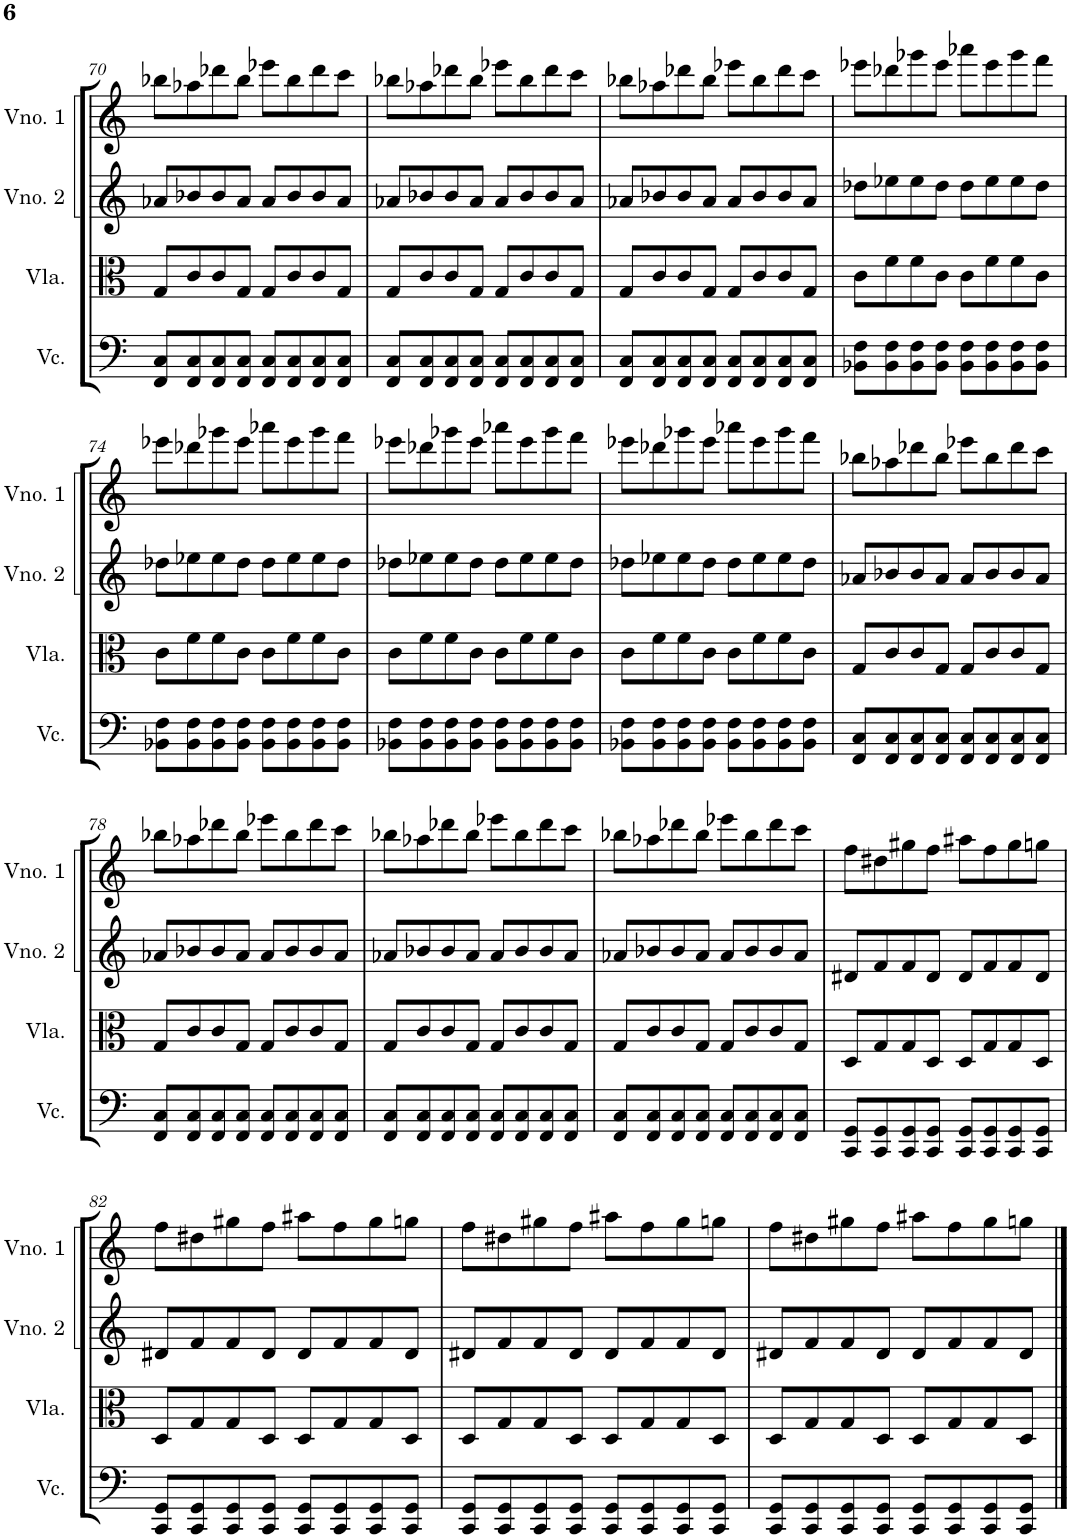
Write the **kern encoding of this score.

**kern	**kern	**kern	**kern
*part4	*part3	*part2	*part1
*staff4	*staff3	*staff2	*staff1
*I"Violoncelo	*I"Viola	*I"Violino 2	*I"Violino 1
*I'Vc.	*I'Vla.	*I'Vno. 2	*I'Vno. 1
!!LO:PB:g=z
*clefF4	*clefC3	*clefG2	*clefG2
*k[]	*k[]	*k[]	*k[]
*M4/4	*M4/4	*M4/4	*M4/4
=70	=70	=70	=70
8FF/ 8C/L	8G/L	8a-X/L	8bb-X\L
8FF/ 8C/	8c/	8b-X/	8aa-X\
8FF/ 8C/	8c/	8b-/	8ddd-X\
8FF/ 8C/J	8G/J	8a-/J	8bb-\J
8FF/ 8C/L	8G/L	8a-/L	8eee-X\L
8FF/ 8C/	8c/	8b-/	8bb-\
8FF/ 8C/	8c/	8b-/	8ddd-\
8FF/ 8C/J	8G/J	8a-/J	8ccc\J
=71	=71	=71	=71
8FF/ 8C/L	8G/L	8a-X/L	8bb-X\L
8FF/ 8C/	8c/	8b-X/	8aa-X\
8FF/ 8C/	8c/	8b-/	8ddd-X\
8FF/ 8C/J	8G/J	8a-/J	8bb-\J
8FF/ 8C/L	8G/L	8a-/L	8eee-X\L
8FF/ 8C/	8c/	8b-/	8bb-\
8FF/ 8C/	8c/	8b-/	8ddd-\
8FF/ 8C/J	8G/J	8a-/J	8ccc\J
=72	=72	=72	=72
8FF/ 8C/L	8G/L	8a-X/L	8bb-X\L
8FF/ 8C/	8c/	8b-X/	8aa-X\
8FF/ 8C/	8c/	8b-/	8ddd-X\
8FF/ 8C/J	8G/J	8a-/J	8bb-\J
8FF/ 8C/L	8G/L	8a-/L	8eee-X\L
8FF/ 8C/	8c/	8b-/	8bb-\
8FF/ 8C/	8c/	8b-/	8ddd-\
8FF/ 8C/J	8G/J	8a-/J	8ccc\J
=73	=73	=73	=73
8BB-X\ 8F\L	8c\L	8dd-X\L	8eee-X\L
8BB-\ 8F\	8f\	8ee-X\	8ddd-X\
8BB-\ 8F\	8f\	8ee-\	8ggg-X\
8BB-\ 8F\J	8c\J	8dd-\J	8eee-\J
8BB-\ 8F\L	8c\L	8dd-\L	8aaa-X\L
8BB-\ 8F\	8f\	8ee-\	8eee-\
8BB-\ 8F\	8f\	8ee-\	8ggg-\
8BB-\ 8F\J	8c\J	8dd-\J	8fff\J
!!LO:LB:g=z
=74	=74	=74	=74
8BB-X\ 8F\L	8c\L	8dd-X\L	8eee-X\L
8BB-\ 8F\	8f\	8ee-X\	8ddd-X\
8BB-\ 8F\	8f\	8ee-\	8ggg-X\
8BB-\ 8F\J	8c\J	8dd-\J	8eee-\J
8BB-\ 8F\L	8c\L	8dd-\L	8aaa-X\L
8BB-\ 8F\	8f\	8ee-\	8eee-\
8BB-\ 8F\	8f\	8ee-\	8ggg-\
8BB-\ 8F\J	8c\J	8dd-\J	8fff\J
=75	=75	=75	=75
8BB-X\ 8F\L	8c\L	8dd-X\L	8eee-X\L
8BB-\ 8F\	8f\	8ee-X\	8ddd-X\
8BB-\ 8F\	8f\	8ee-\	8ggg-X\
8BB-\ 8F\J	8c\J	8dd-\J	8eee-\J
8BB-\ 8F\L	8c\L	8dd-\L	8aaa-X\L
8BB-\ 8F\	8f\	8ee-\	8eee-\
8BB-\ 8F\	8f\	8ee-\	8ggg-\
8BB-\ 8F\J	8c\J	8dd-\J	8fff\J
=76	=76	=76	=76
8BB-X\ 8F\L	8c\L	8dd-X\L	8eee-X\L
8BB-\ 8F\	8f\	8ee-X\	8ddd-X\
8BB-\ 8F\	8f\	8ee-\	8ggg-X\
8BB-\ 8F\J	8c\J	8dd-\J	8eee-\J
8BB-\ 8F\L	8c\L	8dd-\L	8aaa-X\L
8BB-\ 8F\	8f\	8ee-\	8eee-\
8BB-\ 8F\	8f\	8ee-\	8ggg-\
8BB-\ 8F\J	8c\J	8dd-\J	8fff\J
=77	=77	=77	=77
8FF/ 8C/L	8G/L	8a-X/L	8bb-X\L
8FF/ 8C/	8c/	8b-X/	8aa-X\
8FF/ 8C/	8c/	8b-/	8ddd-X\
8FF/ 8C/J	8G/J	8a-/J	8bb-\J
8FF/ 8C/L	8G/L	8a-/L	8eee-X\L
8FF/ 8C/	8c/	8b-/	8bb-\
8FF/ 8C/	8c/	8b-/	8ddd-\
8FF/ 8C/J	8G/J	8a-/J	8ccc\J
!!LO:LB:g=z
=78	=78	=78	=78
8FF/ 8C/L	8G/L	8a-X/L	8bb-X\L
8FF/ 8C/	8c/	8b-X/	8aa-X\
8FF/ 8C/	8c/	8b-/	8ddd-X\
8FF/ 8C/J	8G/J	8a-/J	8bb-\J
8FF/ 8C/L	8G/L	8a-/L	8eee-X\L
8FF/ 8C/	8c/	8b-/	8bb-\
8FF/ 8C/	8c/	8b-/	8ddd-\
8FF/ 8C/J	8G/J	8a-/J	8ccc\J
=79	=79	=79	=79
8FF/ 8C/L	8G/L	8a-X/L	8bb-X\L
8FF/ 8C/	8c/	8b-X/	8aa-X\
8FF/ 8C/	8c/	8b-/	8ddd-X\
8FF/ 8C/J	8G/J	8a-/J	8bb-\J
8FF/ 8C/L	8G/L	8a-/L	8eee-X\L
8FF/ 8C/	8c/	8b-/	8bb-\
8FF/ 8C/	8c/	8b-/	8ddd-\
8FF/ 8C/J	8G/J	8a-/J	8ccc\J
=80	=80	=80	=80
8FF/ 8C/L	8G/L	8a-X/L	8bb-X\L
8FF/ 8C/	8c/	8b-X/	8aa-X\
8FF/ 8C/	8c/	8b-/	8ddd-X\
8FF/ 8C/J	8G/J	8a-/J	8bb-\J
8FF/ 8C/L	8G/L	8a-/L	8eee-X\L
8FF/ 8C/	8c/	8b-/	8bb-\
8FF/ 8C/	8c/	8b-/	8ddd-\
8FF/ 8C/J	8G/J	8a-/J	8ccc\J
=81	=81	=81	=81
8CC/ 8GG/L	8D/L	8d#X/L	8ff\L
8CC/ 8GG/	8G/	8f/	8dd#X\
8CC/ 8GG/	8G/	8f/	8gg#X\
8CC/ 8GG/J	8D/J	8d#/J	8ff\J
8CC/ 8GG/L	8D/L	8d#/L	8aa#X\L
8CC/ 8GG/	8G/	8f/	8ff\
8CC/ 8GG/	8G/	8f/	8gg#\
8CC/ 8GG/J	8D/J	8d#/J	8ggn\J
!!LO:LB:g=z
=82	=82	=82	=82
8CC/ 8GG/L	8D/L	8d#X/L	8ff\L
8CC/ 8GG/	8G/	8f/	8dd#X\
8CC/ 8GG/	8G/	8f/	8gg#X\
8CC/ 8GG/J	8D/J	8d#/J	8ff\J
8CC/ 8GG/L	8D/L	8d#/L	8aa#X\L
8CC/ 8GG/	8G/	8f/	8ff\
8CC/ 8GG/	8G/	8f/	8gg#\
8CC/ 8GG/J	8D/J	8d#/J	8ggn\J
=83	=83	=83	=83
8CC/ 8GG/L	8D/L	8d#X/L	8ff\L
8CC/ 8GG/	8G/	8f/	8dd#X\
8CC/ 8GG/	8G/	8f/	8gg#X\
8CC/ 8GG/J	8D/J	8d#/J	8ff\J
8CC/ 8GG/L	8D/L	8d#/L	8aa#X\L
8CC/ 8GG/	8G/	8f/	8ff\
8CC/ 8GG/	8G/	8f/	8gg#\
8CC/ 8GG/J	8D/J	8d#/J	8ggn\J
=84	=84	=84	=84
8CC/ 8GG/L	8D/L	8d#X/L	8ff\L
8CC/ 8GG/	8G/	8f/	8dd#X\
8CC/ 8GG/	8G/	8f/	8gg#X\
8CC/ 8GG/J	8D/J	8d#/J	8ff\J
8CC/ 8GG/L	8D/L	8d#/L	8aa#X\L
8CC/ 8GG/	8G/	8f/	8ff\
8CC/ 8GG/	8G/	8f/	8gg#\
8CC/ 8GG/J	8D/J	8d#/J	8ggn\J
==	==	==	==
*-	*-	*-	*-
